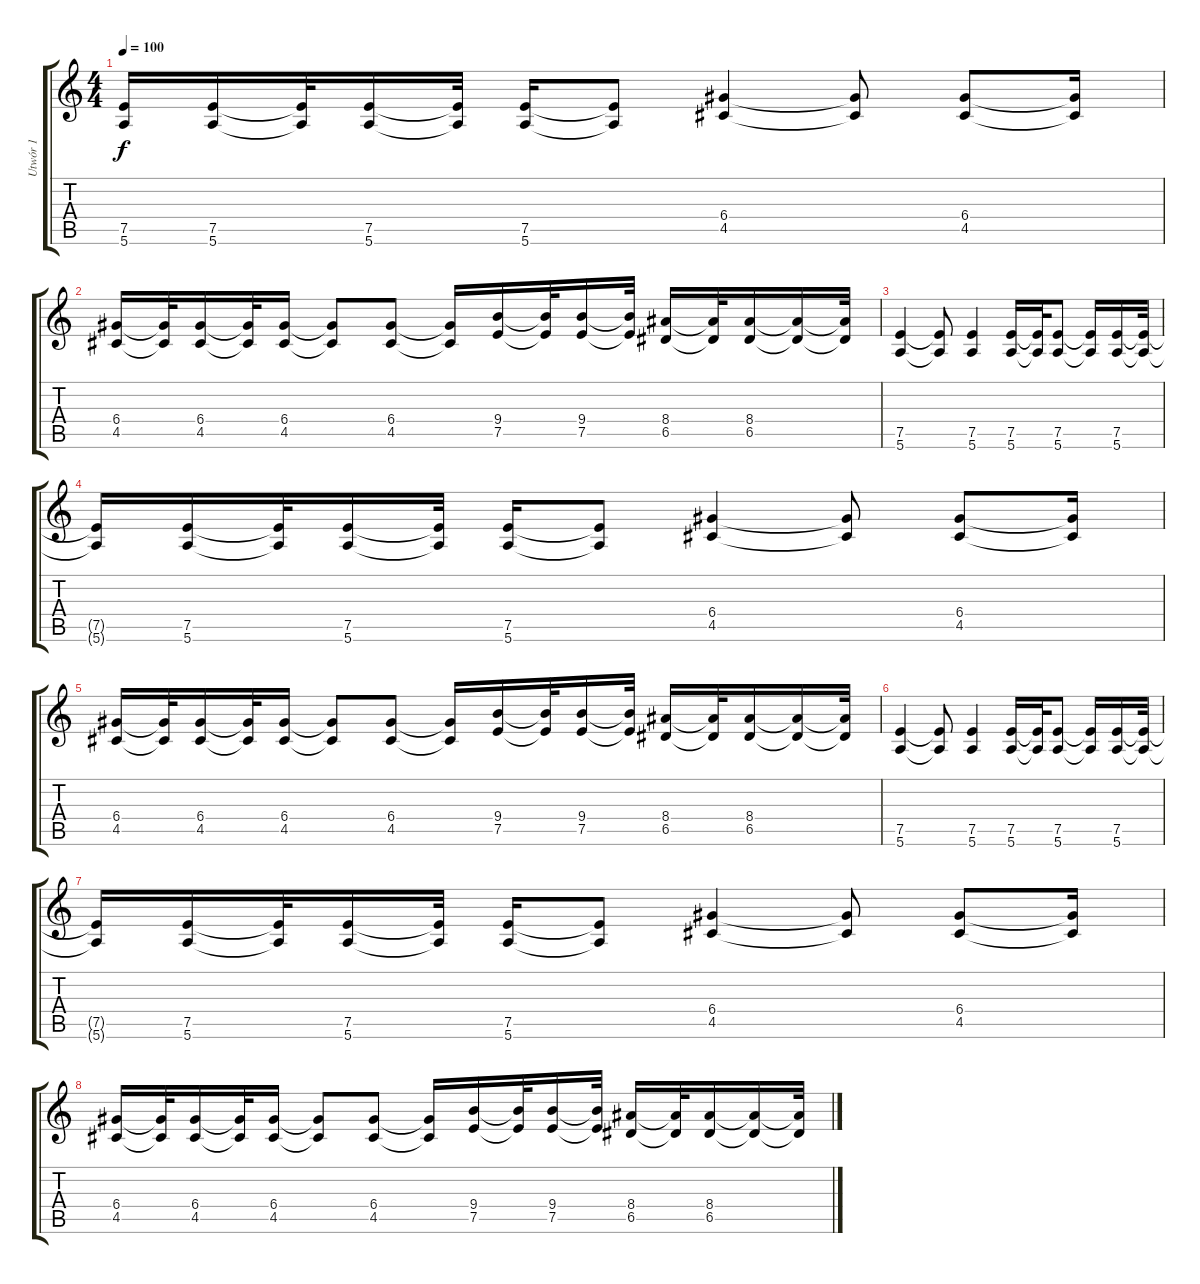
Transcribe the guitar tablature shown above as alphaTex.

\track ("Utwór 1" "Utwór 1") {instrument distortionguitar}
\staff {score tabs}
\tuning (E4 B3 G3 D3 A2 E2) {hide}
\ts (4 4)
\tempo 100
\clef g2
\ks c
(7.5{t} 5.6{t}).16{dy f} (7.5 5.6).16 (7.5{t} 5.6{t}).32 (7.5 5.6).16 (7.5{t} 5.6{t}).32 (7.5 5.6).16 (7.5{t} 5.6{t}).8 (6.4 4.5).4 (6.4{t} 4.5{t}).8 (6.4 4.5).8 (6.4{t} 4.5{t}).16 |
(6.4 4.5).16 (6.4{t} 4.5{t}).32 (6.4 4.5).16 (6.4{t} 4.5{t}).32 (6.4 4.5).16 (6.4{t} 4.5{t}).8 (6.4 4.5).8 (6.4{t} 4.5{t}).16 (9.4 7.5).16 (9.4{t} 7.5{t}).32 (9.4 7.5).16 (9.4{t} 7.5{t}).32 (8.4 6.5).16 (8.4{t} 6.5{t}).32 (8.4 6.5).16 (8.4{t} 6.5{t}).16 (8.4{t} 6.5{t}).32 |
(7.5 5.6).4 (7.5{t} 5.6{t}).8 (7.5 5.6).4 (7.5 5.6).16 (7.5{t} 5.6{t}).32 (7.5 5.6).8 (7.5{t} 5.6{t}).16 (7.5 5.6).16 (7.5{t} 5.6{t}).32 |
(7.5{t} 5.6{t}).16 (7.5 5.6).16 (7.5{t} 5.6{t}).32 (7.5 5.6).16 (7.5{t} 5.6{t}).32 (7.5 5.6).16 (7.5{t} 5.6{t}).8 (6.4 4.5).4 (6.4{t} 4.5{t}).8 (6.4 4.5).8 (6.4{t} 4.5{t}).16 |
(6.4 4.5).16 (6.4{t} 4.5{t}).32 (6.4 4.5).16 (6.4{t} 4.5{t}).32 (6.4 4.5).16 (6.4{t} 4.5{t}).8 (6.4 4.5).8 (6.4{t} 4.5{t}).16 (9.4 7.5).16 (9.4{t} 7.5{t}).32 (9.4 7.5).16 (9.4{t} 7.5{t}).32 (8.4 6.5).16 (8.4{t} 6.5{t}).32 (8.4 6.5).16 (8.4{t} 6.5{t}).16 (8.4{t} 6.5{t}).32 |
(7.5 5.6).4 (7.5{t} 5.6{t}).8 (7.5 5.6).4 (7.5 5.6).16 (7.5{t} 5.6{t}).32 (7.5 5.6).8 (7.5{t} 5.6{t}).16 (7.5 5.6).16 (7.5{t} 5.6{t}).32 |
(7.5{t} 5.6{t}).16 (7.5 5.6).16 (7.5{t} 5.6{t}).32 (7.5 5.6).16 (7.5{t} 5.6{t}).32 (7.5 5.6).16 (7.5{t} 5.6{t}).8 (6.4 4.5).4 (6.4{t} 4.5{t}).8 (6.4 4.5).8 (6.4{t} 4.5{t}).16 |
(6.4 4.5).16 (6.4{t} 4.5{t}).32 (6.4 4.5).16 (6.4{t} 4.5{t}).32 (6.4 4.5).16 (6.4{t} 4.5{t}).8 (6.4 4.5).8 (6.4{t} 4.5{t}).16 (9.4 7.5).16 (9.4{t} 7.5{t}).32 (9.4 7.5).16 (9.4{t} 7.5{t}).32 (8.4 6.5).16 (8.4{t} 6.5{t}).32 (8.4 6.5).16 (8.4{t} 6.5{t}).16 (8.4{t} 6.5{t}).32
